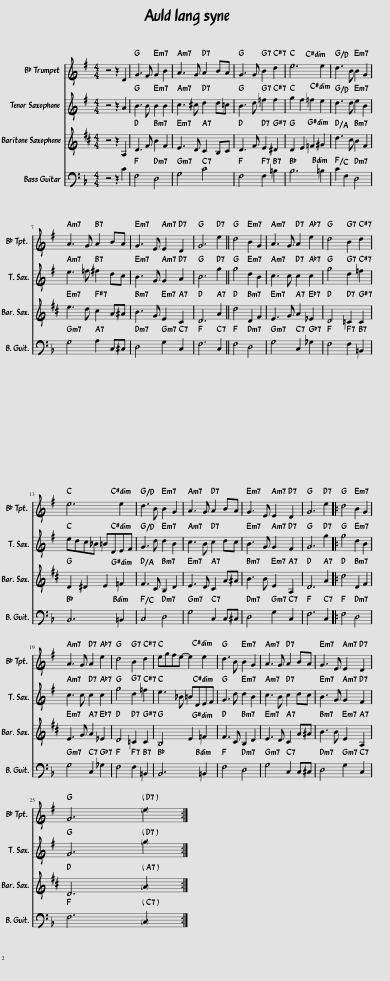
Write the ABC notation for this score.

X:1
%%score 1 2 3 4
L:1/8
M:4/4
I:linebreak $
K:F
V:1 treble transpose=-2
V:2 treble transpose=-14
V:3 treble transpose=-21
V:4 bass transpose=-12
V:1
[K:G] z4 z2 D2 | G3 F G2 B2 | A3 G A2 BA | G3 G B2 d2 | e6 e2 | %5
 d3 B B2 G2 |$ A3 G A2 BA | G3 E E2 D2 | G6 e2 || d4 B2 G2 | %10
 A3 G A2 e2 | d4 B2 d2 |$ e6 e2 | d3 B B2 G2 | A3 G A2 BA | %15
 G3 E E2 D2 | G6 e2 |: d4 B2 G2 |$ A3 G A2 e2 | d4 B2 d2 | %20
 egfe- e2 e2 | d3 B B2 G2 | A3 G A2 BA | G3 E E2 D2 |$ G6 e2 :| %25
V:2
[K:G] z4 z2 A2 | B3 B B2 B2 | c3 ^c d2 d=c | B3 d =f2 f2 | g2 f2 =f2 e2 | %5
 d3 d e2 B2 |$ e3 =f ^f2 dc | B3 G G2 A2 | B6 g2 || g4 d2 B2 | %10
 c3 c c2 c2 | g4 d2 =f2 |$ edc_B =BDEF | G3 d d2 B2 | c3 B c2 dc | %15
 B3 G G2 F2 | G6 g2 |: g4 d2 B2 |$ c3 c c2 c2 | g4 d2 =f2 | %20
 e3 _B =BDEF | G3 d d2 B2 | c3 B c2 dc | B3 G G2 F2 |$ G6 g2 :| %25
V:3
[K:D] z4 z2 A,2 | D3 F B2 F2 | E3 D C2 B,C | D3 F E2 ^D2 | D2 E2 =F2 ^G2 | %5
 d3 c B2 F2 |$ e3 d c2 A^A | B3 G E2 C2 | D6 A2 || d4 D2 F2 | %10
 E3 G A2 _E2 | D4 =C2 C2 |$ D2 ^D2 E2 =F2 | F3 C B,2 D2 | E3 D C2 A^A | %15
 B3 B E2 A,2 | D6 A2 |: d4 D2 F2 |$ E3 G A2 _E2 | D4 =C2 C2 | %20
 B,4 E2 =F2 | F3 C B,2 D2 | E3 D C2 A^A | B3 B E2 A,2 |$ D6 A2 :| %25
V:4
 z4 z2 C2 | F,4 D,4 | G,4 C4 | F,4 F,2 =B,2 | B,6 =B,2 | %5
 C2 F,2 D,4 |$ G,4 A,2 C,^C, | D,4 G,2 C,2 | F,6 C,2 || F,4 D,4 | %10
 G,4 C,2 _G,2 | F,4 F,2 =B,,2 |$ B,,6 =B,,2 | C,4 D,4 | G,4 C,2 C,^C, | %15
 D,4 G,2 C,2 | F,6 C,2 |: F,4 D,4 |$ G,4 C,2 _G,2 | F,4 F,2 =B,,2 | %20
 B,,6 =B,,2 | F,4 D,4 | G,4 C,2 C,^C, | D,4 G,2 C,2 |$ F,6 C,2 :| %25
